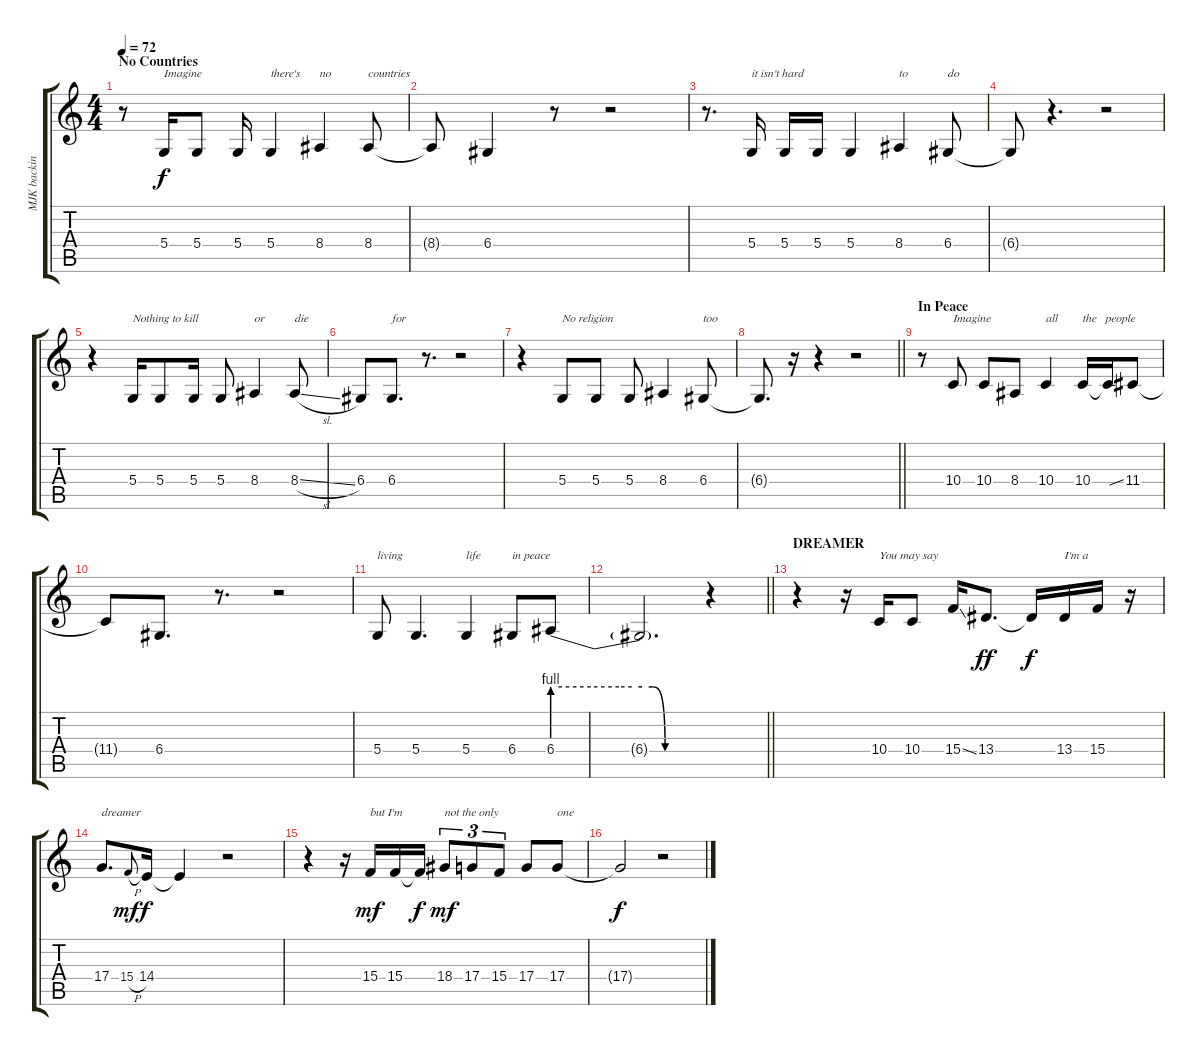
\track ("MJK backing" "MJK backin") {instrument voiceoohs}
\staff {score tabs}
\tuning (E4 B3 G3 D3 A2 E2) {hide}
\ts (4 4)
\section ("" "No Countries")
\tempo 72
\clef g2
\ks c
r.8{dy f} 5.4.16{txt "Imagine"} 5.4.8 5.4.16 5.4.4{txt "there's"} 8.4.4{txt "no"} 8.4.8{txt "countries"} |
8.4{t}.8 6.4.4 r.8 r.2 |
r.8{d} 5.4.16{txt "it isn't hard"} 5.4.16 5.4.16 5.4.4 8.4.4{txt "to"} 6.4.8{txt "do"} |
6.4{t}.8 r.4{d} r.2 |
r.4 5.4.16{txt "Nothing to kill "} 5.4.8 5.4.16 5.4.8 8.4.4{txt "or"} 8.4{sl}.8{txt "die"} |
6.4.8 6.4.8{d txt "for"} r.8{d} r.2 |
r.4 5.4.8{txt "No religion "} 5.4.8 5.4.8 8.4.4 6.4.8{txt "too"} |
\barLineRight lightlight
6.4{t}.8{d} r.16 r.4 r.2 |
\section ("" "In Peace")
r.8 10.4.8{txt "Imagine "} 10.4.8 8.4.8 10.4.4{txt "all"} 10.4.16{txt "the   people"} 10.4{ss t}.16 11.4.8 |
11.4{t}.8 6.4.8{d} r.8{d} r.2 |
5.4.8{txt "living"} 5.4.4{d} 5.4.4{txt "life"} 6.4.8{txt "in peace"} 6.4{be (custom 0 4 15 4 26 4 31 4 35 4 39 4 44 0 49 0 60 0)}.8 |
\barLineRight lightlight
6.4{t}.2{d} r.4 |
\section ("" "DREAMER")
r.4 r.16 10.4.16{txt "You may say"} 10.4.8 15.4{ss}.16 13.4.8{d dy ff} 13.4{t}.16{dy f} 13.4.16{txt "I'm a"} 15.4.16 r.16 |
17.4.8{d txt "dreamer"} 15.4{h}.8{gr onbeat dy mf} 14.4.16{dy f} 14.4{t}.4 r.2 |
r.4 r.16 15.4.16{txt "but I'm" dy mf} 15.4.16 15.4{t}.16{dy f} 18.4.8{tu (3 2) txt "not the only" dy mf} 17.4.8{tu (3 2)} 15.4.8{tu (3 2)} 17.4.8 17.4.8{txt "one"} |
17.4{t}.2{dy f} r.2
